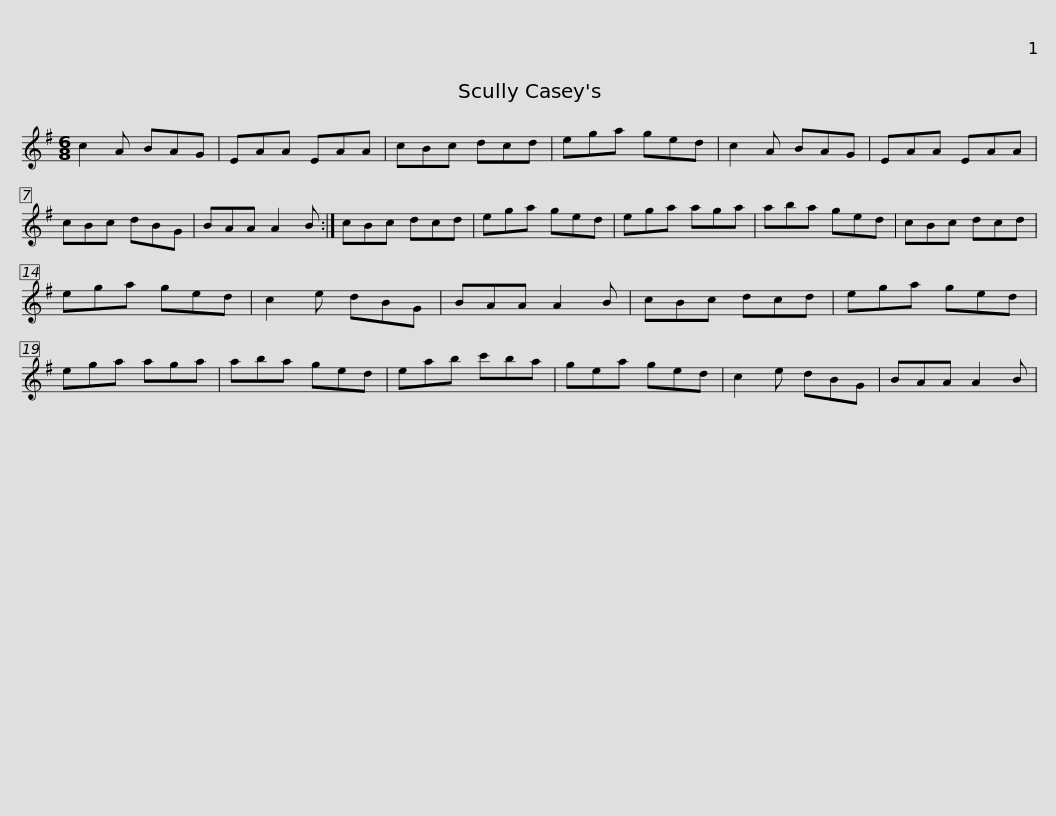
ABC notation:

X:1
L:1/8
M:6/8
I:linebreak $
K:G
V:1 treble
V:1
 c2 A BAG | EAA EAA | cBc dcd | ega ged | c2 A BAG | %5
 EAA EAA | cBc dBG |$ BAA A2 B :| cBc dcd | ega ged | %10
 ega aga | aba ged | cBc dcd | ega ged |$ c2 e dBG | %15
 BAA A2 B | cBc dcd | ega ged | ega aga | aba ged | %20
 eab c'ba |$ gea ged | c2 e dBG | BAA A2 B | %24
